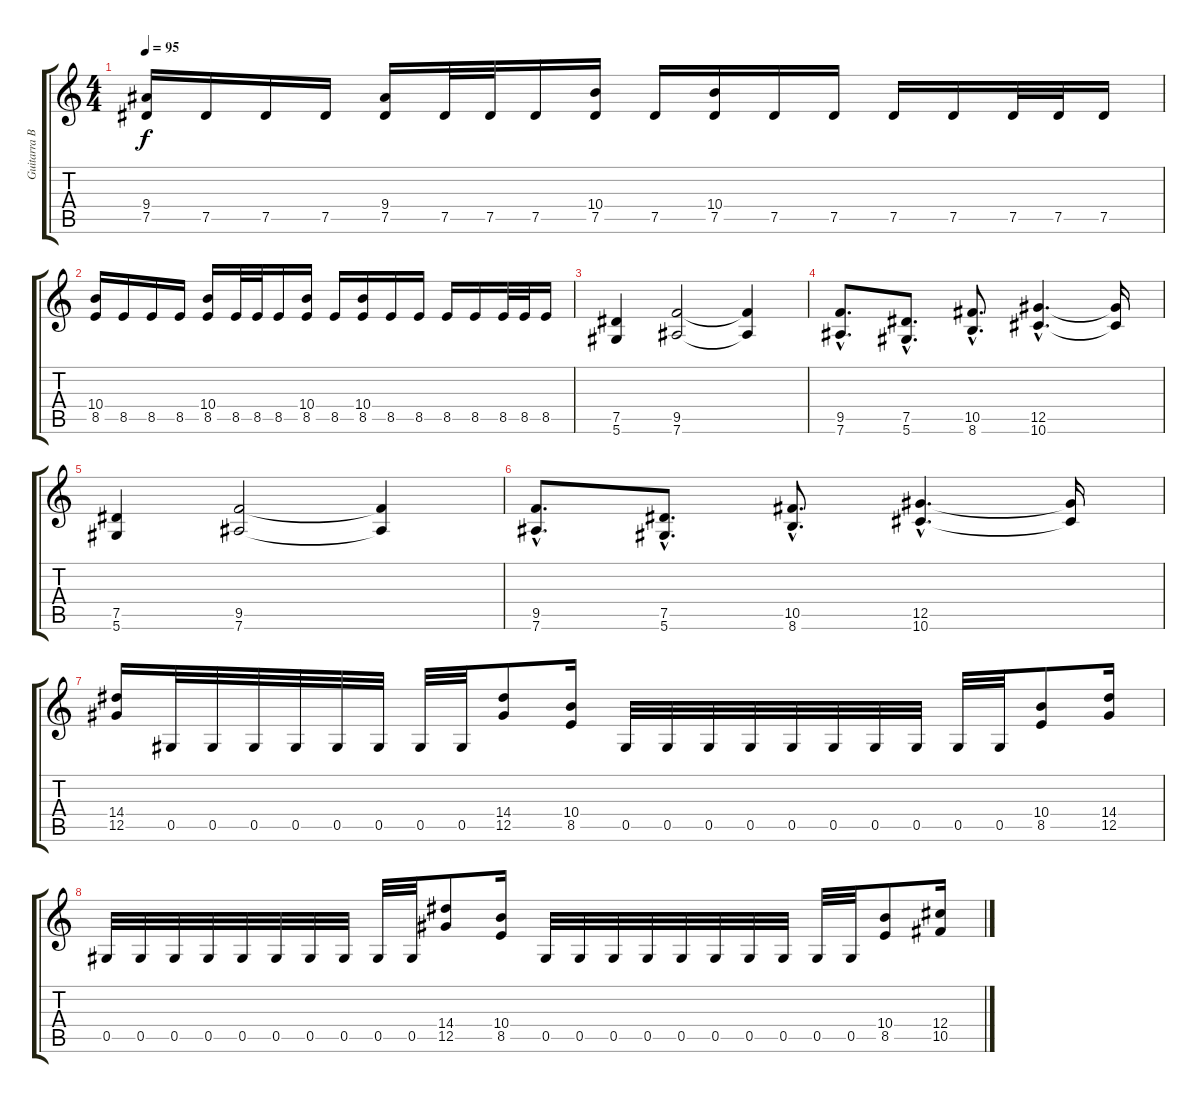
\track ("Guitarra Base" "Guitarra B") {instrument overdrivenguitar}
\staff {score tabs}
\tuning (Eb4 Bb3 Gb3 Db3 Ab2 Eb2) {hide}
\ts (4 4)
\tempo 95
\clef g2
\ks c
(9.4 7.5).16{dy f} 7.5.16 7.5.16 7.5.16 (9.4 7.5).16 7.5.32 7.5.32 7.5.16 (10.4 7.5).16 7.5.16 (10.4 7.5).16 7.5.16 7.5.16 7.5.16 7.5.16 7.5.32 7.5.32 7.5.16 |
(10.4 8.5).16 8.5.16 8.5.16 8.5.16 (10.4 8.5).16 8.5.32 8.5.32 8.5.16 (10.4 8.5).16 8.5.16 (10.4 8.5).16 8.5.16 8.5.16 8.5.16 8.5.16 8.5.32 8.5.32 8.5.16 |
(7.5 5.6).4 (9.5 7.6).2 (9.5{t} 7.6{t}).4 |
(9.5{hac} 7.6{hac}).8{d} (7.5{hac} 5.6{hac}).8{d} (10.5{hac} 8.6{hac}).8{d} (12.5{hac} 10.6{hac}).4{d} (12.5{t} 10.6{t}).16 |
(7.5 5.6).4 (9.5 7.6).2 (9.5{t} 7.6{t}).4 |
(9.5{hac} 7.6{hac}).8{d} (7.5{hac} 5.6{hac}).8{d} (10.5{hac} 8.6{hac}).8{d} (12.5{hac} 10.6{hac}).4{d} (12.5{t} 10.6{t}).16 |
(14.4 12.5).16 0.5.32 0.5.32 0.5.32 0.5.32 0.5.32 0.5.32 0.5.32 0.5.32 (14.4 12.5).8 (10.4 8.5).16 0.5.32 0.5.32 0.5.32 0.5.32 0.5.32 0.5.32 0.5.32 0.5.32 0.5.32 0.5.32 (10.4 8.5).8 (14.4 12.5).16 |
0.5.32 0.5.32 0.5.32 0.5.32 0.5.32 0.5.32 0.5.32 0.5.32 0.5.32 0.5.32 (14.4 12.5).8 (10.4 8.5).16 0.5.32 0.5.32 0.5.32 0.5.32 0.5.32 0.5.32 0.5.32 0.5.32 0.5.32 0.5.32 (10.4 8.5).8 (12.4 10.5).16
